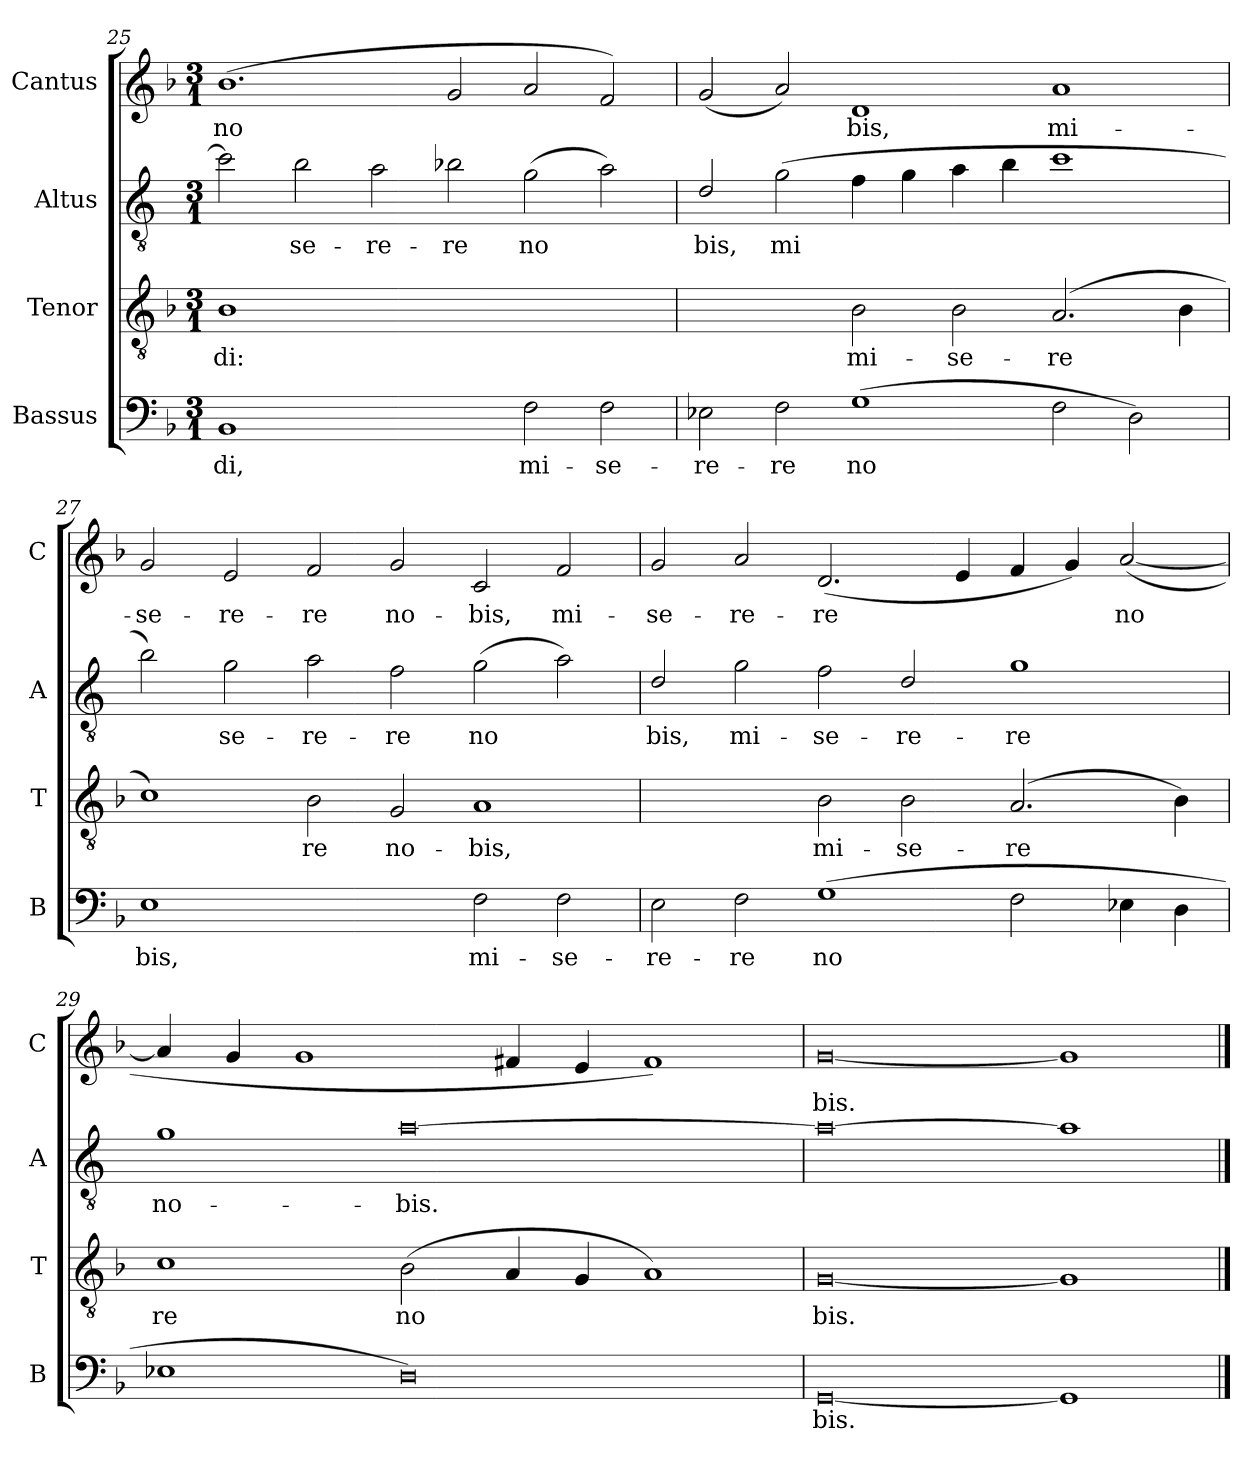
**kern	**text	**kern	**text	**kern	**text	**kern	**text
*part4	*part4	*part3	*part3	*part2	*part2	*part1	*part1
*staff4	*staff4	*staff3	*staff3	*staff2	*staff2	*staff1	*staff1
*I"Bassus	*	*I"Tenor	*	*I"Altus	*	*I"Cantus	*
*I'B	*	*I'T	*	*I'A	*	*I'C	*
*clefF4	*	*clefGv2	*	*clefGv2	*	*clefG2	*
*	*	*	*	*ITrd4c7	*	*	*
*k[b-]	*	*k[b-]	*	*k[b-]	*	*k[b-]	*
*M3/1	*	*M3/1	*	*M3/1	*	*M3/1	*
=25	=25	=25	=25	=25	=25	=25	=25
!	!LO:LY:b	!	!LO:LY:b	!	!	!	!LO:LY:b
1BB-	di,	1B-	di:	2f\]	.	(1.b-	no
!	!	!	!	!	!LO:LY:b	!	!
.	.	.	.	2e\	se-	.	.
!	!	!	!	!	!LO:LY:b	!	!
2ryy	.	2ryy	.	2d\	re-	.	.
!	!	!	!	!	!LO:LY:b	!	!
2ryy	.	2ryy	.	2e-X\	re	2g/	.
!	!LO:LY:b	!	!	!	!LO:LY:b	!	!
2F\	mi-	2ryy	.	(2c\	no	2a/	.
!	!LO:LY:b	!	!	!	!	!	!
2F\	se-	2ryy	.	2d\)	.	2f/)	.
!!LO:LB:g=z
=26	=26	=26	=26	=26	=26	=26	=26
!	!LO:LY:b	!	!	!	!LO:LY:b	!	!
2E-X\	re-	2ryy	.	2G/	bis,	(2g/	.
!	!LO:LY:b	!	!	!	!LO:LY:b	!	!
2F\	re	2ryy	.	(2c\	mi	2a/)	.
!	!LO:LY:b	!	!LO:LY:b	!	!	!	!LO:LY:b
(1G	no	2B-\	mi-	4B-\	.	1d	bis,
.	.	.	.	4c\	.	.	.
!	!	!	!LO:LY:b	!	!	!	!
.	.	2B-\	se-	4d\	.	.	.
.	.	.	.	4e\	.	.	.
!	!	!	!LO:LY:b	!	!	!	!LO:LY:b
2F\	.	(2.A/	re	1f	.	1a	mi-
2D\)	.	.	.	.	.	.	.
.	.	4B-\	.	.	.	.	.
=27	=27	=27	=27	=27	=27	=27	=27
!	!LO:LY:b	!	!	!	!	!	!LO:LY:b
1E	bis,	1c)	.	2e\)	.	2g/	se-
!	!	!	!	!	!LO:LY:b	!	!LO:LY:b
.	.	.	.	2c\	se-	2e/	re-
!	!	!	!LO:LY:b	!	!LO:LY:b	!	!LO:LY:b
2ryy	.	2B-\	re	2d\	re-	2f/	re
!	!	!	!LO:LY:b	!	!LO:LY:b	!	!LO:LY:b
2ryy	.	2G/	no-	2B-\	re	2g/	no-
!	!LO:LY:b	!	!LO:LY:b	!	!LO:LY:b	!	!LO:LY:b
2F\	mi-	1A	bis,	(2c\	no	2c/	bis,
!	!LO:LY:b	!	!	!	!	!	!LO:LY:b
2F\	se-	.	.	2d\)	.	2f/	mi-
=28	=28	=28	=28	=28	=28	=28	=28
!	!LO:LY:b	!	!	!	!LO:LY:b	!	!LO:LY:b
2E\	re-	2ryy	.	2G/	bis,	2g/	se-
!	!LO:LY:b	!	!	!	!LO:LY:b	!	!LO:LY:b
2F\	re	2ryy	.	2c\	mi-	2a/	re-
!	!LO:LY:b	!	!LO:LY:b	!	!LO:LY:b	!	!LO:LY:b
(1G	no	2B-\	mi-	2B-\	se-	(2.d/	re
!	!	!	!LO:LY:b	!	!LO:LY:b	!	!
.	.	2B-\	se-	2G/	re-	.	.
.	.	.	.	.	.	4e/	.
!	!	!	!LO:LY:b	!	!LO:LY:b	!	!
2F\	.	(2.A/	re	1c	re	4f/	.
.	.	.	.	.	.	4g/)	.
!	!	!	!	!	!	!	!LO:LY:b
4E-X\	.	.	.	.	.	([2a/	no
4D\	.	4B-\)	.	.	.	.	.
!!LO:LB:g=z
=29	=29	=29	=29	=29	=29	=29	=29
!	!	!	!LO:LY:b	!	!LO:LY:b	!	!
1E-X	.	1c	re	1c	no-	4a/]	.
.	.	.	.	.	.	4g/	.
.	.	.	.	.	.	1g	.
!	!	!	!LO:LY:b	!	!LO:LY:b	!	!
0D)	.	(2B-\	no	[0d	bis.	.	.
.	.	4A/	.	.	.	4f#X/	.
.	.	4G/	.	.	.	4e/	.
.	.	1A)	.	.	.	1f#)	.
=30	=30	=30	=30	=30	=30	=30	=30
!	!LO:LY:b	!	!LO:LY:b	!	!	!	!LO:LY:b
[0GG	bis.	[0G	bis.	0d_	.	[0g	bis.
1GG]	.	1G]	.	1d]	.	1g]	.
==	==	==	==	==	==	==	==
*-	*-	*-	*-	*-	*-	*-	*-
